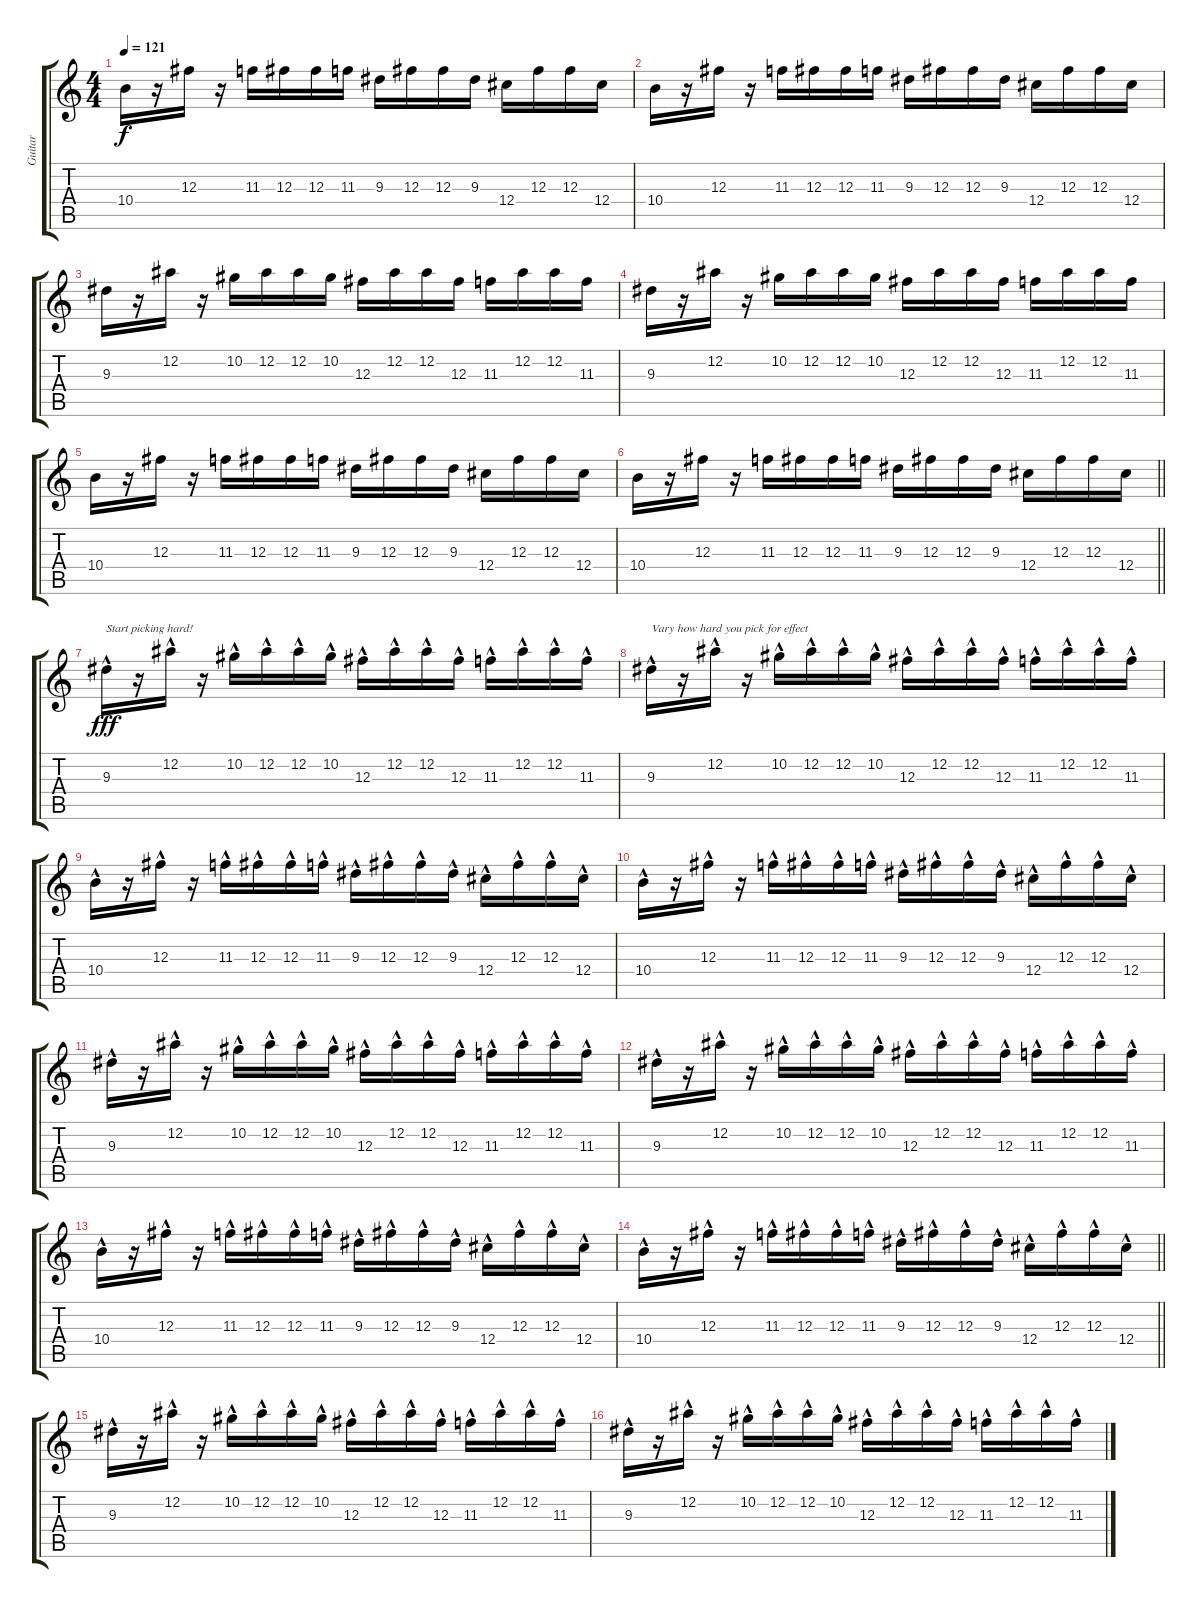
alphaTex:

\track ("Guitar" "Guitar") {instrument acousticguitarsteel}
\staff {score tabs}
\tuning (Eb4 Bb3 Gb3 Db3 Ab2 Eb2) {hide}
\ts (4 4)
\tempo 121
\clef g2
\ks c
10.4.16{dy f} r.16 12.3.16 r.16 11.3.16 12.3.16 12.3.16 11.3.16 9.3.16 12.3.16 12.3.16 9.3.16 12.4.16 12.3.16 12.3.16 12.4.16 |
10.4.16 r.16 12.3.16 r.16 11.3.16 12.3.16 12.3.16 11.3.16 9.3.16 12.3.16 12.3.16 9.3.16 12.4.16 12.3.16 12.3.16 12.4.16 |
9.3.16 r.16 12.2.16 r.16 10.2.16 12.2.16 12.2.16 10.2.16 12.3.16 12.2.16 12.2.16 12.3.16 11.3.16 12.2.16 12.2.16 11.3.16 |
9.3.16 r.16 12.2.16 r.16 10.2.16 12.2.16 12.2.16 10.2.16 12.3.16 12.2.16 12.2.16 12.3.16 11.3.16 12.2.16 12.2.16 11.3.16 |
10.4.16 r.16 12.3.16 r.16 11.3.16 12.3.16 12.3.16 11.3.16 9.3.16 12.3.16 12.3.16 9.3.16 12.4.16 12.3.16 12.3.16 12.4.16 |
\barLineRight lightlight
10.4.16 r.16 12.3.16 r.16 11.3.16 12.3.16 12.3.16 11.3.16 9.3.16 12.3.16 12.3.16 9.3.16 12.4.16 12.3.16 12.3.16 12.4.16 |
9.3{hac}.16{txt "Start picking hard!" dy fff} r.16 12.2{hac}.16 r.16 10.2{hac}.16 12.2{hac}.16 12.2{hac}.16 10.2{hac}.16 12.3{hac}.16 12.2{hac}.16 12.2{hac}.16 12.3{hac}.16 11.3{hac}.16 12.2{hac}.16 12.2{hac}.16 11.3{hac}.16 |
9.3{hac}.16{txt "Vary how hard you pick for effect"} r.16 12.2{hac}.16 r.16 10.2{hac}.16 12.2{hac}.16 12.2{hac}.16 10.2{hac}.16 12.3{hac}.16 12.2{hac}.16 12.2{hac}.16 12.3{hac}.16 11.3{hac}.16 12.2{hac}.16 12.2{hac}.16 11.3{hac}.16 |
10.4{hac}.16 r.16 12.3{hac}.16 r.16 11.3{hac}.16 12.3{hac}.16 12.3{hac}.16 11.3{hac}.16 9.3{hac}.16 12.3{hac}.16 12.3{hac}.16 9.3{hac}.16 12.4{hac}.16 12.3{hac}.16 12.3{hac}.16 12.4{hac}.16 |
10.4{hac}.16 r.16 12.3{hac}.16 r.16 11.3{hac}.16 12.3{hac}.16 12.3{hac}.16 11.3{hac}.16 9.3{hac}.16 12.3{hac}.16 12.3{hac}.16 9.3{hac}.16 12.4{hac}.16 12.3{hac}.16 12.3{hac}.16 12.4{hac}.16 |
9.3{hac}.16 r.16 12.2{hac}.16 r.16 10.2{hac}.16 12.2{hac}.16 12.2{hac}.16 10.2{hac}.16 12.3{hac}.16 12.2{hac}.16 12.2{hac}.16 12.3{hac}.16 11.3{hac}.16 12.2{hac}.16 12.2{hac}.16 11.3{hac}.16 |
9.3{hac}.16 r.16 12.2{hac}.16 r.16 10.2{hac}.16 12.2{hac}.16 12.2{hac}.16 10.2{hac}.16 12.3{hac}.16 12.2{hac}.16 12.2{hac}.16 12.3{hac}.16 11.3{hac}.16 12.2{hac}.16 12.2{hac}.16 11.3{hac}.16 |
10.4{hac}.16 r.16 12.3{hac}.16 r.16 11.3{hac}.16 12.3{hac}.16 12.3{hac}.16 11.3{hac}.16 9.3{hac}.16 12.3{hac}.16 12.3{hac}.16 9.3{hac}.16 12.4{hac}.16 12.3{hac}.16 12.3{hac}.16 12.4{hac}.16 |
\barLineRight lightlight
10.4{hac}.16 r.16 12.3{hac}.16 r.16 11.3{hac}.16 12.3{hac}.16 12.3{hac}.16 11.3{hac}.16 9.3{hac}.16 12.3{hac}.16 12.3{hac}.16 9.3{hac}.16 12.4{hac}.16 12.3{hac}.16 12.3{hac}.16 12.4{hac}.16 |
9.3{hac}.16 r.16 12.2{hac}.16 r.16 10.2{hac}.16 12.2{hac}.16 12.2{hac}.16 10.2{hac}.16 12.3{hac}.16 12.2{hac}.16 12.2{hac}.16 12.3{hac}.16 11.3{hac}.16 12.2{hac}.16 12.2{hac}.16 11.3{hac}.16 |
9.3{hac}.16 r.16 12.2{hac}.16 r.16 10.2{hac}.16 12.2{hac}.16 12.2{hac}.16 10.2{hac}.16 12.3{hac}.16 12.2{hac}.16 12.2{hac}.16 12.3{hac}.16 11.3{hac}.16 12.2{hac}.16 12.2{hac}.16 11.3{hac}.16
